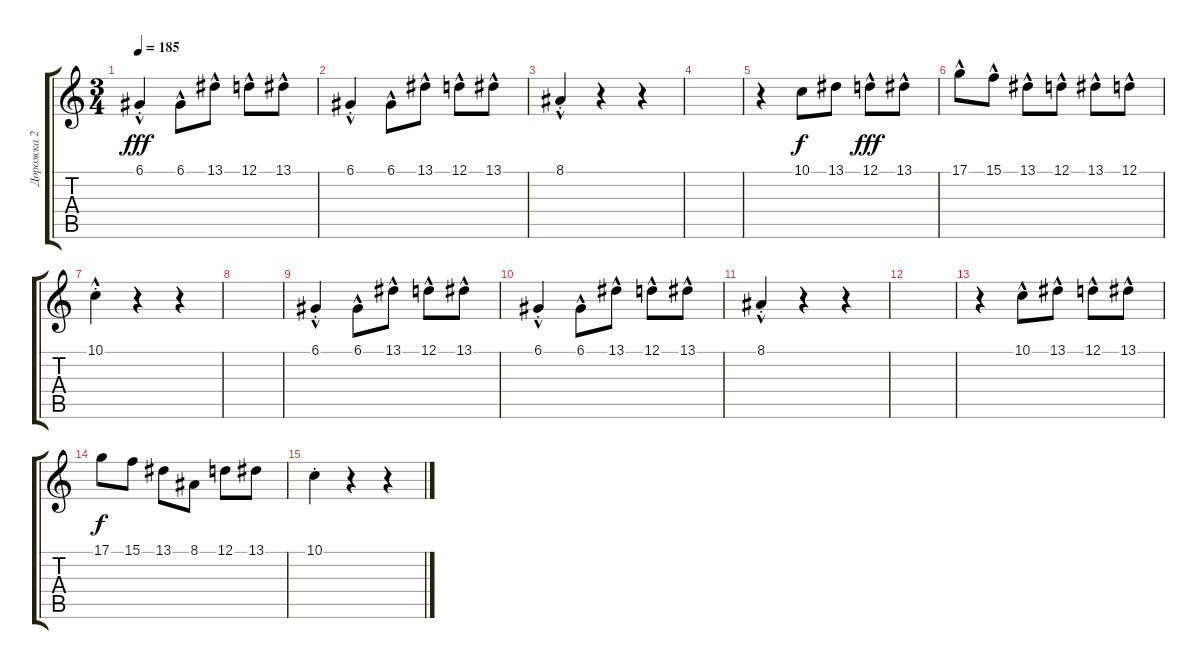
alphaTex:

\track ("Дорожка 2" "Дорожка 2") {instrument pad1newage}
\staff {score tabs}
\tuning (D4 A3 F3 C3 G2 C2) {hide}
\ts (3 4)
\tempo 185
\clef g2
\ks c
6.1{hac st}.4{dy fff} 6.1{hac}.8 13.1{hac}.8 12.1{hac}.8 13.1{hac}.8 |
6.1{hac st}.4 6.1{hac}.8 13.1{hac}.8 12.1{hac}.8 13.1{hac}.8 |
8.1{hac st}.4 r.4 r.4 |
|
r.4 10.1.8{dy f} 13.1.8 12.1{hac}.8{dy fff} 13.1{hac}.8 |
17.1{hac}.8 15.1{hac}.8 13.1{hac}.8 12.1{hac}.8 13.1{hac}.8 12.1{hac}.8 |
10.1{hac st}.4 r.4 r.4 |
|
6.1{hac st}.4 6.1{hac}.8 13.1{hac}.8 12.1{hac}.8 13.1{hac}.8 |
6.1{hac st}.4 6.1{hac}.8 13.1{hac}.8 12.1{hac}.8 13.1{hac}.8 |
8.1{hac st}.4 r.4 r.4 |
|
r.4 10.1{hac}.8 13.1{hac}.8 12.1{hac}.8 13.1{hac}.8 |
17.1.8{dy f} 15.1.8 13.1.8 8.1.8 12.1.8 13.1.8 |
10.1{st}.4 r.4 r.4
